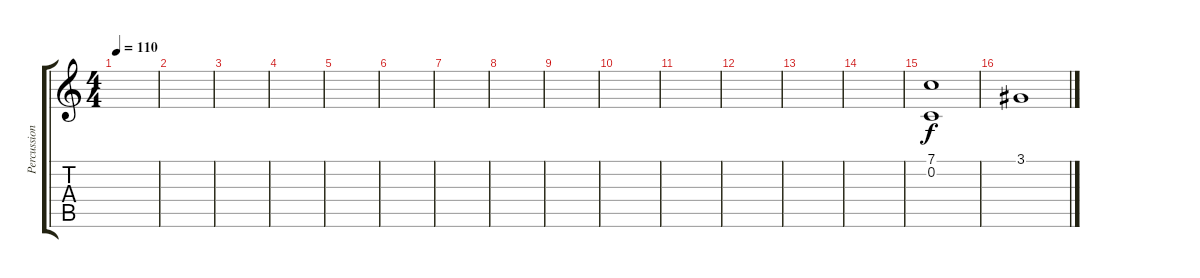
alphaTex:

\track ("Percussions" "Percussion") {instrument tinklebell}
\staff {score tabs}
\tuning (F4 C4 Ab3 Eb3 Bb2 F2) {hide}
\ts (4 4)
\tempo 110
\clef g2
\ks c
|
|
|
|
|
|
|
|
|
|
|
|
|
|
(7.1 0.2).1 |
3.1.1
